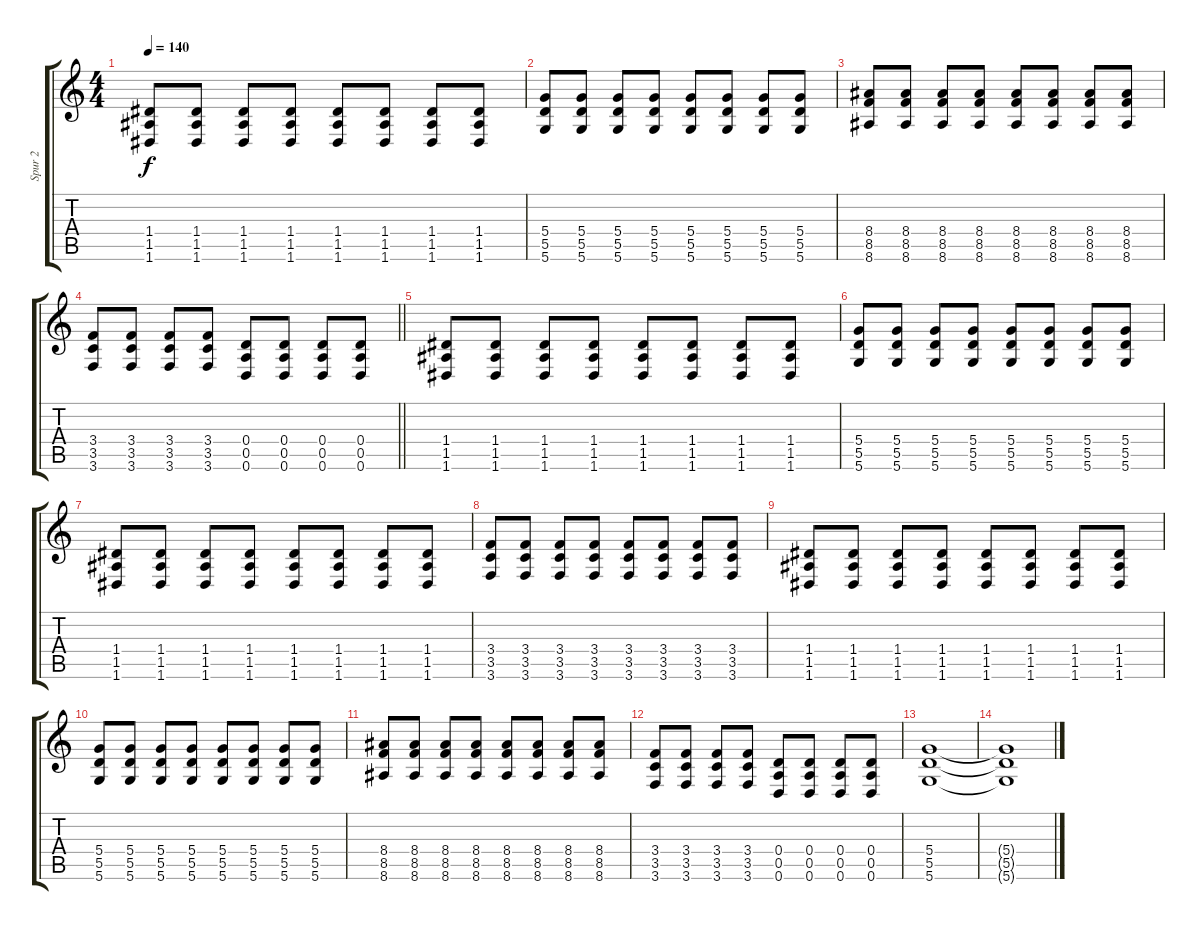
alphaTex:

\track ("Spur 2" "Spur 2") {instrument distortionguitar}
\staff {score tabs}
\tuning (D4 B3 G3 D3 A2 D2) {hide}
\ts (4 4)
\tempo 140
\clef g2
\ks c
(1.4 1.5 1.6).8{dy f} (1.4 1.5 1.6).8 (1.4 1.5 1.6).8 (1.4 1.5 1.6).8 (1.4 1.5 1.6).8 (1.4 1.5 1.6).8 (1.4 1.5 1.6).8 (1.4 1.5 1.6).8 |
(5.4 5.5 5.6).8 (5.4 5.5 5.6).8 (5.4 5.5 5.6).8 (5.4 5.5 5.6).8 (5.4 5.5 5.6).8 (5.4 5.5 5.6).8 (5.4 5.5 5.6).8 (5.4 5.5 5.6).8 |
(8.4 8.5 8.6).8 (8.4 8.5 8.6).8 (8.4 8.5 8.6).8 (8.4 8.5 8.6).8 (8.4 8.5 8.6).8 (8.4 8.5 8.6).8 (8.4 8.5 8.6).8 (8.4 8.5 8.6).8 |
\barLineRight lightlight
(3.4 3.5 3.6).8 (3.4 3.5 3.6).8 (3.4 3.5 3.6).8 (3.4 3.5 3.6).8 (0.4 0.5 0.6).8 (0.4 0.5 0.6).8 (0.4 0.5 0.6).8 (0.4 0.5 0.6).8 |
(1.4 1.5 1.6).8 (1.4 1.5 1.6).8 (1.4 1.5 1.6).8 (1.4 1.5 1.6).8 (1.4 1.5 1.6).8 (1.4 1.5 1.6).8 (1.4 1.5 1.6).8 (1.4 1.5 1.6).8 |
(5.4 5.5 5.6).8 (5.4 5.5 5.6).8 (5.4 5.5 5.6).8 (5.4 5.5 5.6).8 (5.4 5.5 5.6).8 (5.4 5.5 5.6).8 (5.4 5.5 5.6).8 (5.4 5.5 5.6).8 |
(1.4 1.5 1.6).8 (1.4 1.5 1.6).8 (1.4 1.5 1.6).8 (1.4 1.5 1.6).8 (1.4 1.5 1.6).8 (1.4 1.5 1.6).8 (1.4 1.5 1.6).8 (1.4 1.5 1.6).8 |
(3.4 3.5 3.6).8 (3.4 3.5 3.6).8 (3.4 3.5 3.6).8 (3.4 3.5 3.6).8 (3.4 3.5 3.6).8 (3.4 3.5 3.6).8 (3.4 3.5 3.6).8 (3.4 3.5 3.6).8 |
(1.4 1.5 1.6).8 (1.4 1.5 1.6).8 (1.4 1.5 1.6).8 (1.4 1.5 1.6).8 (1.4 1.5 1.6).8 (1.4 1.5 1.6).8 (1.4 1.5 1.6).8 (1.4 1.5 1.6).8 |
(5.4 5.5 5.6).8 (5.4 5.5 5.6).8 (5.4 5.5 5.6).8 (5.4 5.5 5.6).8 (5.4 5.5 5.6).8 (5.4 5.5 5.6).8 (5.4 5.5 5.6).8 (5.4 5.5 5.6).8 |
(8.4 8.5 8.6).8 (8.4 8.5 8.6).8 (8.4 8.5 8.6).8 (8.4 8.5 8.6).8 (8.4 8.5 8.6).8 (8.4 8.5 8.6).8 (8.4 8.5 8.6).8 (8.4 8.5 8.6).8 |
(3.4 3.5 3.6).8 (3.4 3.5 3.6).8 (3.4 3.5 3.6).8 (3.4 3.5 3.6).8 (0.4 0.5 0.6).8 (0.4 0.5 0.6).8 (0.4 0.5 0.6).8 (0.4 0.5 0.6).8 |
(5.4 5.5 5.6).1 |
(5.4{t} 5.5{t} 5.6{t}).1
